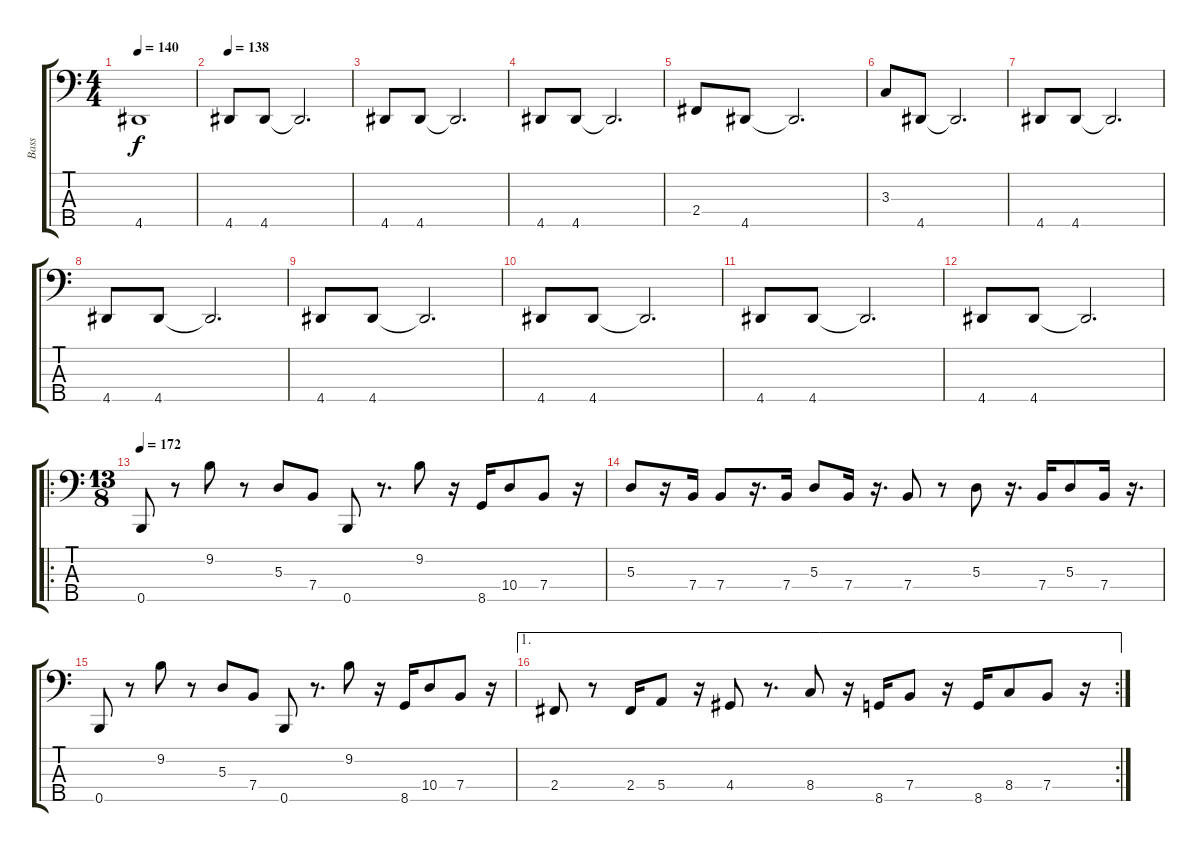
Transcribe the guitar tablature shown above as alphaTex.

\track ("Bass" "Bass") {instrument fretlessbass}
\staff {score tabs}
\tuning (G2 D2 A1 E1 B0) {hide}
\ts (4 4)
\tempo 140
\clef f4
\ks c
4.5{t}.1{dy f} |
\tempo 138
4.5.8 4.5.8 4.5{t}.2{d} |
4.5.8 4.5.8 4.5{t}.2{d} |
4.5.8 4.5.8 4.5{t}.2{d} |
2.4.8 4.5.8 4.5{t}.2{d} |
3.3.8 4.5.8 4.5{t}.2{d} |
4.5.8 4.5.8 4.5{t}.2{d} |
4.5.8 4.5.8 4.5{t}.2{d} |
4.5.8 4.5.8 4.5{t}.2{d} |
4.5.8 4.5.8 4.5{t}.2{d} |
4.5.8 4.5.8 4.5{t}.2{d} |
4.5.8 4.5.8 4.5{t}.2{d} |
\ro
\ts (13 8)
\tempo 172
0.5.8 r.8 9.2.8 r.8 5.3.8 7.4.8 0.5.8 r.8{d} 9.2.8 r.16 8.5.16 10.4.8 7.4.8 r.16 |
5.3.8 r.16 7.4.16 7.4.8 r.16{d} 7.4.16 5.3.8 7.4.16 r.16{d} 7.4.8 r.8 5.3.8 r.16{d} 7.4.16 5.3.8 7.4.16 r.16{d} |
0.5.8 r.8 9.2.8 r.8 5.3.8 7.4.8 0.5.8 r.8{d} 9.2.8 r.16 8.5.16 10.4.8 7.4.8 r.16 |
\ae 1
\rc 2
2.4.8 r.8 2.4.16 5.4.8 r.16 4.4.8 r.8{d} 8.4.8 r.16 8.5.16 7.4.8 r.16 8.5.16 8.4.8 7.4.8 r.16
